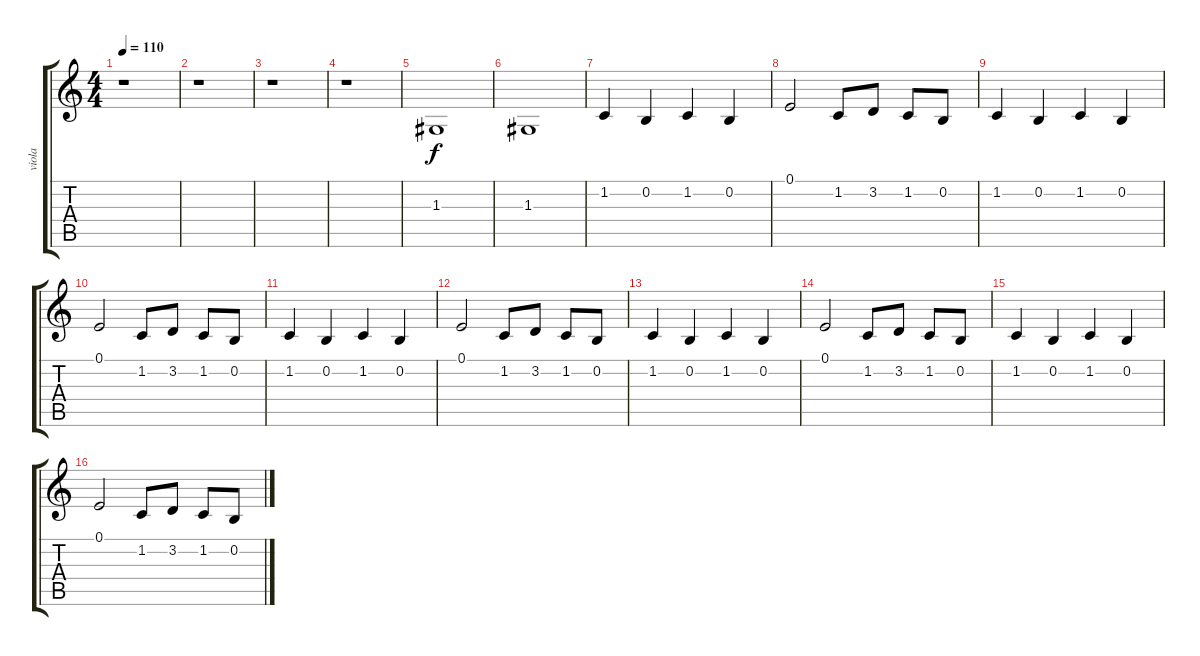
\track ("viola" "viola") {instrument viola}
\staff {score tabs}
\tuning (E4 B3 G3 D3 A2 E2) {hide}
\ts (4 4)
\tempo 110
\clef g2
\ks c
r.1{dy f} |
r.1 |
r.1 |
r.1 |
1.3.1 |
1.3.1 |
1.2.4 0.2.4 1.2.4 0.2.4 |
0.1.2 1.2.8 3.2.8 1.2.8 0.2.8 |
1.2.4 0.2.4 1.2.4 0.2.4 |
0.1.2 1.2.8 3.2.8 1.2.8 0.2.8 |
1.2.4{volume 8} 0.2.4 1.2.4 0.2.4 |
0.1.2 1.2.8 3.2.8 1.2.8 0.2.8 |
1.2.4{volume 7} 0.2.4 1.2.4{volume 6} 0.2.4 |
0.1.2{volume 5} 1.2.8{volume 4} 3.2.8 1.2.8 0.2.8 |
1.2.4{volume 3} 0.2.4 1.2.4{volume 2} 0.2.4 |
0.1.2{volume 2} 1.2.8{volume 0} 3.2.8 1.2.8 0.2.8
